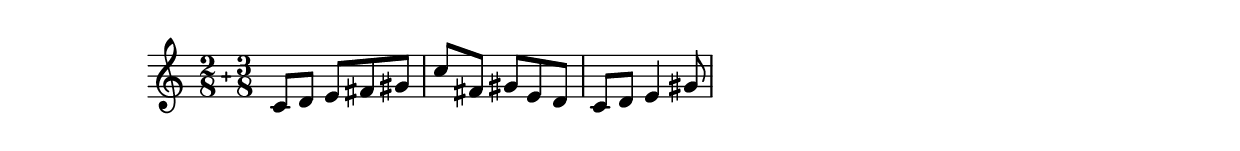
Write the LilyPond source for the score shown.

% DO NOT EDIT this file manually; it is automatically
% generated from Documentation/snippets/new
% Make any changes in Documentation/snippets/new/
% and then run scripts/auxiliar/makelsr.py
%
% This file is in the public domain.
%% Note: this file works from version 2.13.36
\version "2.13.36"

\header {
%% Translation of GIT committish: fa19277d20f8ab0397c560eb0e7b814bd804ecec
 doctitlees = "Indicaciones de compases compuestos"
 texidoces = "
Las indicaciones de compás poco frecuentes como @qq{5/8} se pueden
ejecutar como compases compuestos (p.ej. @qq{3/8 + 2/8}), que combinan
dos o más metros diferentes. LilyPond puede hacer la música de este
tipo fácil de leer e interpretar, imprimiendo explícitamente las
indicaciones de compás compuesto y adaptando el comportamiento
automático de las barras (también se pueden añadir indicaciones
gráficas de la agrupación de compases; véase el fragmento de código
apropiado en la base de datos).

"


%% Translation of GIT committish: 0a868be38a775ecb1ef935b079000cebbc64de40
texidocde = "
Ungerade Taktarten werden (wie etwa \"5/8\") werden oft als zusammengesetzte
Taktarten interpretiert (bspw. \"3/8 + 2/8\"), in welchen zwei oder mehr
Teiltakte unterschieden werden.  LilyPond kann derartige Noten produzieren,
indem entsprechende Taktarten gesetzt werden und die automatische
Bebalkung angepasst wird.

"
  doctitlede = "Zusammengesetzte Taktarten"



%% Translation of GIT committish: 4da4307e396243a5a3bc33a0c2753acac92cb685
  texidocfr = "
Des métriques telles que @qq{5/8} peuvent s'interpréter sous une forme
décomposée --- @qq{3/8 + 2/8} par exemple --- qui combine plusieurs
métriques.  LilyPond est capable de rendre ce type de notation, plus
  facile à lire et à interpréter, en imprimant cette métrique composite
  et en adaptant les règles de ligature automatique en conséquence.

"
  doctitlefr = "Métrique décomposée"

  lsrtags = "rhythms"
  texidoc = "
Odd 20th century time signatures (such as \"5/8\") can often be played
as compound time signatures (e.g. \"3/8 + 2/8\"), which combine two or
more inequal metrics. LilyPond can make such music quite easy to read
and play, by explicitly printing the compound time signatures and
adapting the automatic beaming behavior. (Graphic measure grouping
indications can also be added; see the appropriate snippet in this
database.)
"
  doctitle = "Compound time signatures"
} % begin verbatim


#(define ((compound-time one two num) grob)
   (grob-interpret-markup grob
                          (markup #:override '(baseline-skip . 0) #:number
                                  (#:line ((#:column (one num))
                                           #:vcenter "+"
                                           (#:column (two num)))))))

\relative c' {
  \override Staff.TimeSignature #'stencil = #(compound-time "2" "3" "8")
  \time 5/8
  \set Staff.beatStructure = #'(2 3)
  c8 d e fis gis
  c8 fis, gis e d
  c8 d e4 gis8
}
